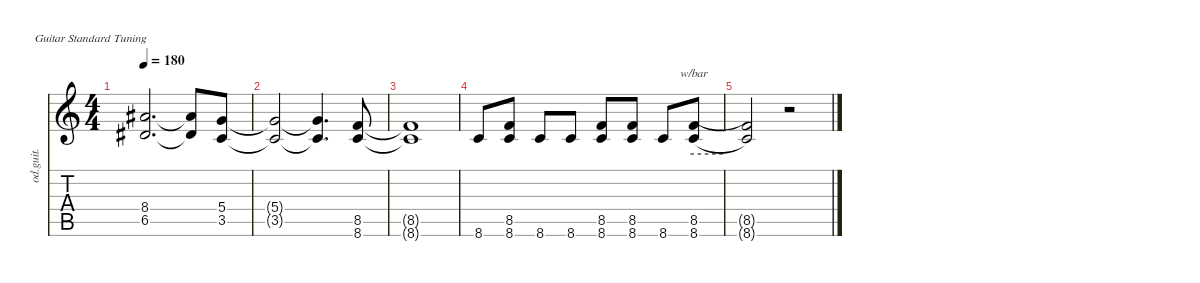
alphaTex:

\defaultSystemsLayout 4
\hideDynamics
\bracketExtendMode nobrackets
\track ("Base" "od.guit.") {instrument overdrivenguitar}
\staff {score tabs}
\tuning (E4 B3 G3 D3 A2 E2)
\ts (4 4)
\tempo 180
\clef g2
\ks c
(8.4{t acc #} 6.5{t acc #}).2{d dy f} (8.4{t acc #} 6.5{t acc #}).8 (5.4 3.5).8 |
(5.4{t} 3.5{t}).2 (5.4{t} 3.5{t}).4{d} (8.5 8.6).8 |
(8.5{t} 8.6{t}).1 |
8.6.8 (8.5 8.6).8 8.6.8 8.6.8 (8.5 8.6).8 (8.5 8.6).8 8.6.8 (8.5 8.6).8{tbe (hold default 0 0 60 0)} |
(8.5{t} 8.6{t}).2 r.2
